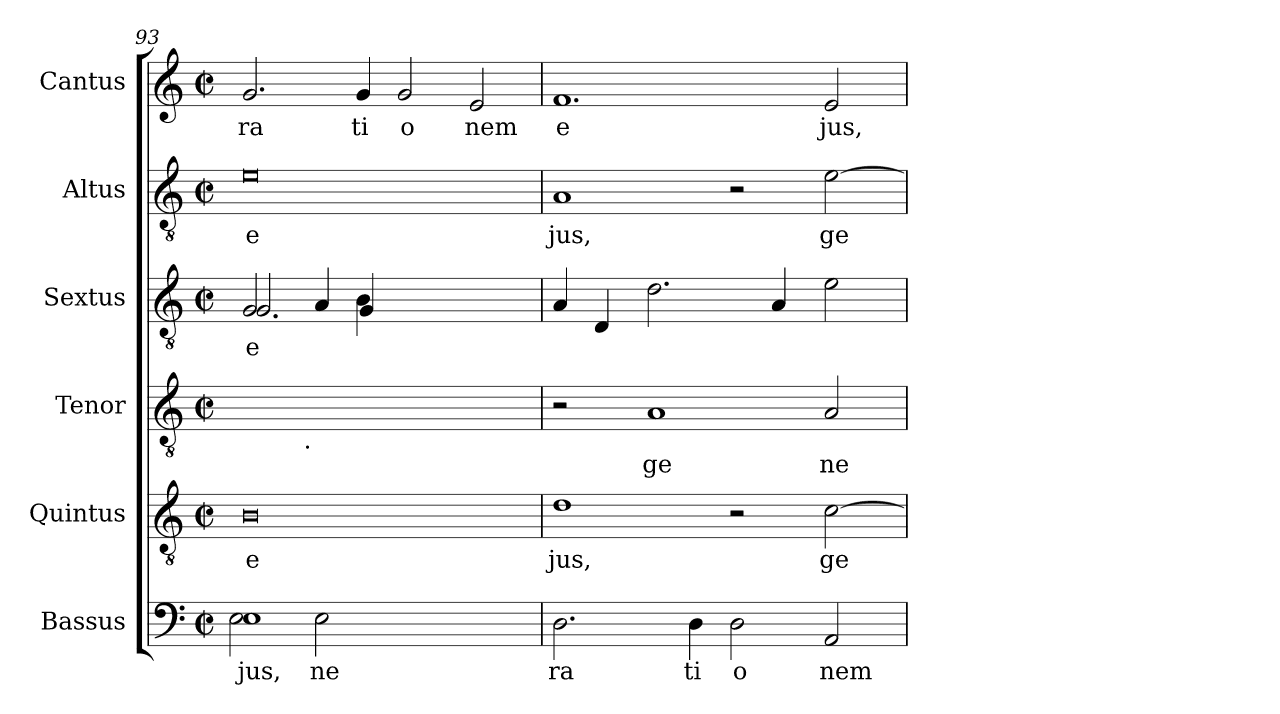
**kern	**text	**kern	**text	**kern	**text	**kern	**text	**kern	**text	**kern	**text
*part6	*part6	*part5	*part5	*part4	*part4	*part3	*part3	*part2	*part2	*part1	*part1
*staff6	*staff6	*staff5	*staff5	*staff4	*staff4	*staff3	*staff3	*staff2	*staff2	*staff1	*staff1
*I"Bassus	*	*I"Quintus	*	*I"Tenor	*	*I"Sextus	*	*I"Altus	*	*I"Cantus	*
*clefF4	*	*clefGv2	*	*clefGv2	*	*clefGv2	*	*clefGv2	*	*clefG2	*
*M2/2	*	*M2/2	*	*M2/2	*	*M2/2	*	*M2/2	*	*M2/2	*
*met(c|)	*	*met(c|)	*	*met(c|)	*	*met(c|)	*	*met(c|)	*	*met(c|)	*
=93	=93	=93	=93	=93	=93	=93	=93	=93	=93	=93	=93
!	!LO:LY:b:cj	!	!	!	!	!	!	!	!	!	!
*^	*	*	*	*	*	*	*	*	*	*	*
!	!	!LO:LY:b:cj	!LO:N:vis=0	!LO:LY:b:cj	!	!	!	!LO:LY:b:cj	!	!	!	!
*	*	*	*	*	*	*	*^	*	*	*	*	*
!	!	!	!	!	!	!	!	!	!LO:LY:b:cj	!LO:N:vis=0	!LO:LY:b:cj	!	!LO:LY:b:cj
1E	2E\	jus,	1B	e	4...ryy	.	2G/	2.G/	e	1e	e	2.g/	ra
!	!	!	!	!	!LO:TX:b:t=.	!	!	!	!	!	!	!	!
.	.	.	.	.	1ryy	.	.	.	.	.	.	.	.
!	!	!LO:LY:b:cj	!	!	!	!	!	!	!	!	!	!	!
.	2E\	ne	.	.	.	.	4A/	.	.	.	.	.	.
!	!	!	!	!	!	!	!	!	!	!	!	!	!LO:LY:b:cj
.	.	.	.	.	.	.	4B\	4G/	.	.	.	4g/	ti
!	!	!	!	!	!	!	!	!	!	!	!	!	!LO:LY:b:cj
1ryy	1ryy	.	1ryy	.	.	.	1ryy	1ryy	.	1ryy	.	2g/	o
.	.	.	.	.	2ryy	.	.	.	.	.	.	.	.
!	!	!	!	!	!	!	!	!	!	!	!	!	!LO:LY:b:cj
.	.	.	.	.	.	.	.	.	.	.	.	2e/	nem
.	.	.	.	.	32ryy	.	.	.	.	.	.	.	.
*v	*v	*	*	*	*	*	*	*	*	*	*	*	*
!!LO:LB:g=z
=94	=94	=94	=94	=94	=94	=94	=94	=94	=94	=94	=94	=94
!	!LO:LY:b:cj	!	!LO:LY:b:cj	!	!	!	!	!	!	!LO:LY:b:cj	!	!LO:LY:b:cj
2.D\	ra	1d	jus,	2r	.	4A/	4ryy	.	1A	jus,	1.f	e
.	.	.	.	.	.	4D/	16ryy	.	.	.	.	.
.	.	.	.	.	.	.	1ryy	.	.	.	.	.
!	!	!	!	!	!LO:LY:b:cj	!	!	!	!	!	!	!
.	.	.	.	1A	ge	2.d\	.	.	.	.	.	.
!	!LO:LY:b:cj	!	!	!	!	!	!	!	!	!	!	!
4D\	ti	.	.	.	.	.	.	.	.	.	.	.
!	!LO:LY:b:cj	!	!	!	!	!	!	!	!	!	!	!
2D\	o	2r	.	.	.	.	.	.	2r	.	.	.
.	.	.	.	.	.	4A/	.	.	.	.	.	.
.	.	.	.	.	.	.	2ryy	.	.	.	.	.
!	!LO:LY:b:cj	!	!LO:LY:b:cj	!	!LO:LY:b:cj	!	!	!	!	!LO:LY:b:cj	!	!LO:LY:b:cj
2AA/	nem	[>2c\	ge	2A/	ne	2e\	.	.	[>2e\	ge-	2e/	jus,
.	.	.	.	.	.	.	8.ryy	.	.	.	.	.
*	*	*	*	*	*	*v	*v	*	*	*	*	*
=	=	=	=	=	=	=	=	=	=	=	=
*-	*-	*-	*-	*-	*-	*-	*-	*-	*-	*-	*-
